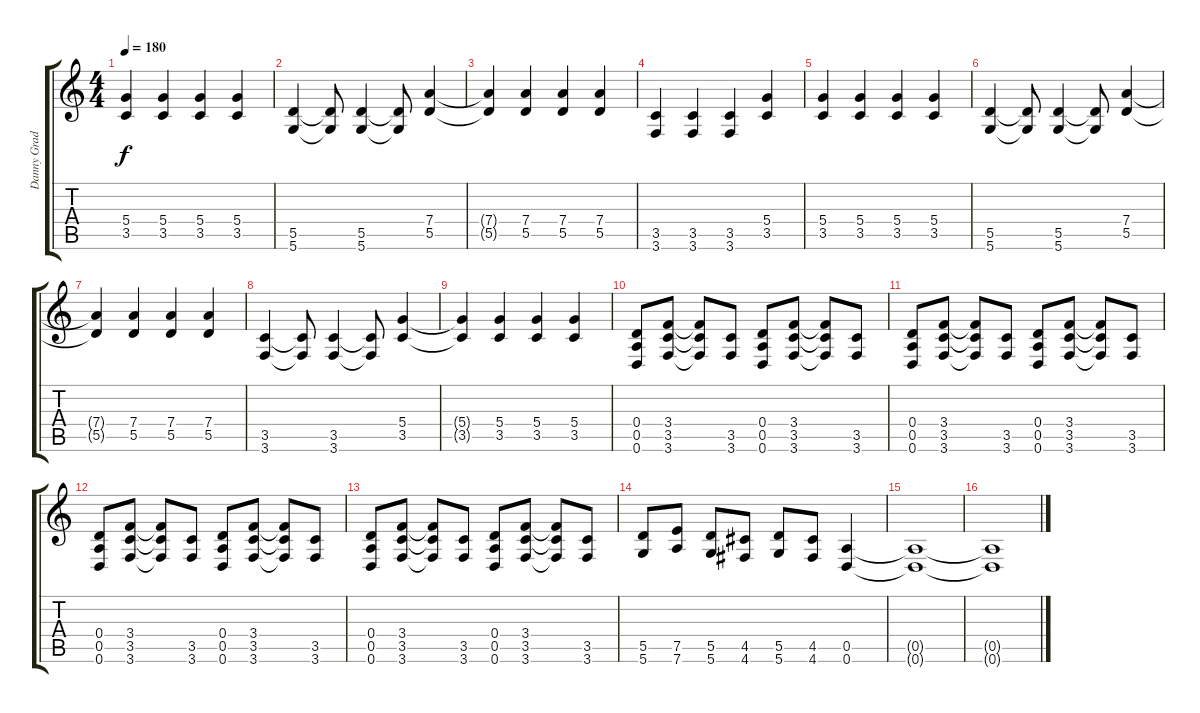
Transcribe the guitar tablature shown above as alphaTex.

\track ("Danny Grady" "Danny Grad") {instrument distortionguitar}
\staff {score tabs}
\tuning (E4 B3 G3 D3 A2 D2) {hide}
\ts (4 4)
\tempo 180
\clef g2
\ks c
(5.4 3.5).4{dy f} (5.4 3.5).4 (5.4 3.5).4 (5.4 3.5).4 |
(5.5 5.6).4 (5.5{t} 5.6{t}).8 (5.5 5.6).4 (5.5{t} 5.6{t}).8 (7.4 5.5).4 |
(7.4{t} 5.5{t}).4 (7.4 5.5).4 (7.4 5.5).4 (7.4 5.5).4 |
(3.5 3.6).4 (3.5 3.6).4 (3.5 3.6).4 (5.4 3.5).4 |
(5.4 3.5).4 (5.4 3.5).4 (5.4 3.5).4 (5.4 3.5).4 |
(5.5 5.6).4 (5.5{t} 5.6{t}).8 (5.5 5.6).4 (5.5{t} 5.6{t}).8 (7.4 5.5).4 |
(7.4{t} 5.5{t}).4 (7.4 5.5).4 (7.4 5.5).4 (7.4 5.5).4 |
(3.5 3.6).4 (3.5{t} 3.6{t}).8 (3.5 3.6).4 (3.5{t} 3.6{t}).8 (5.4 3.5).4 |
(5.4{t} 3.5{t}).4 (5.4 3.5).4 (5.4 3.5).4 (5.4 3.5).4 |
(0.4 0.5 0.6).8 (3.4 3.5 3.6).8 (3.4{t} 3.5{t} 3.6{t}).8 (3.5 3.6).8 (0.4 0.5 0.6).8 (3.4 3.5 3.6).8 (3.4{t} 3.5{t} 3.6{t}).8 (3.5 3.6).8 |
(0.4 0.5 0.6).8 (3.4 3.5 3.6).8 (3.4{t} 3.5{t} 3.6{t}).8 (3.5 3.6).8 (0.4 0.5 0.6).8 (3.4 3.5 3.6).8 (3.4{t} 3.5{t} 3.6{t}).8 (3.5 3.6).8 |
(0.4 0.5 0.6).8 (3.4 3.5 3.6).8 (3.4{t} 3.5{t} 3.6{t}).8 (3.5 3.6).8 (0.4 0.5 0.6).8 (3.4 3.5 3.6).8 (3.4{t} 3.5{t} 3.6{t}).8 (3.5 3.6).8 |
(0.4 0.5 0.6).8 (3.4 3.5 3.6).8 (3.4{t} 3.5{t} 3.6{t}).8 (3.5 3.6).8 (0.4 0.5 0.6).8 (3.4 3.5 3.6).8 (3.4{t} 3.5{t} 3.6{t}).8 (3.5 3.6).8 |
(5.5 5.6).8 (7.5 7.6).8 (5.5 5.6).8 (4.5 4.6).8 (5.5 5.6).8 (4.5 4.6).8 (0.5 0.6).4 |
(0.5{t} 0.6{t}).1 |
(0.5{t} 0.6{t}).1
